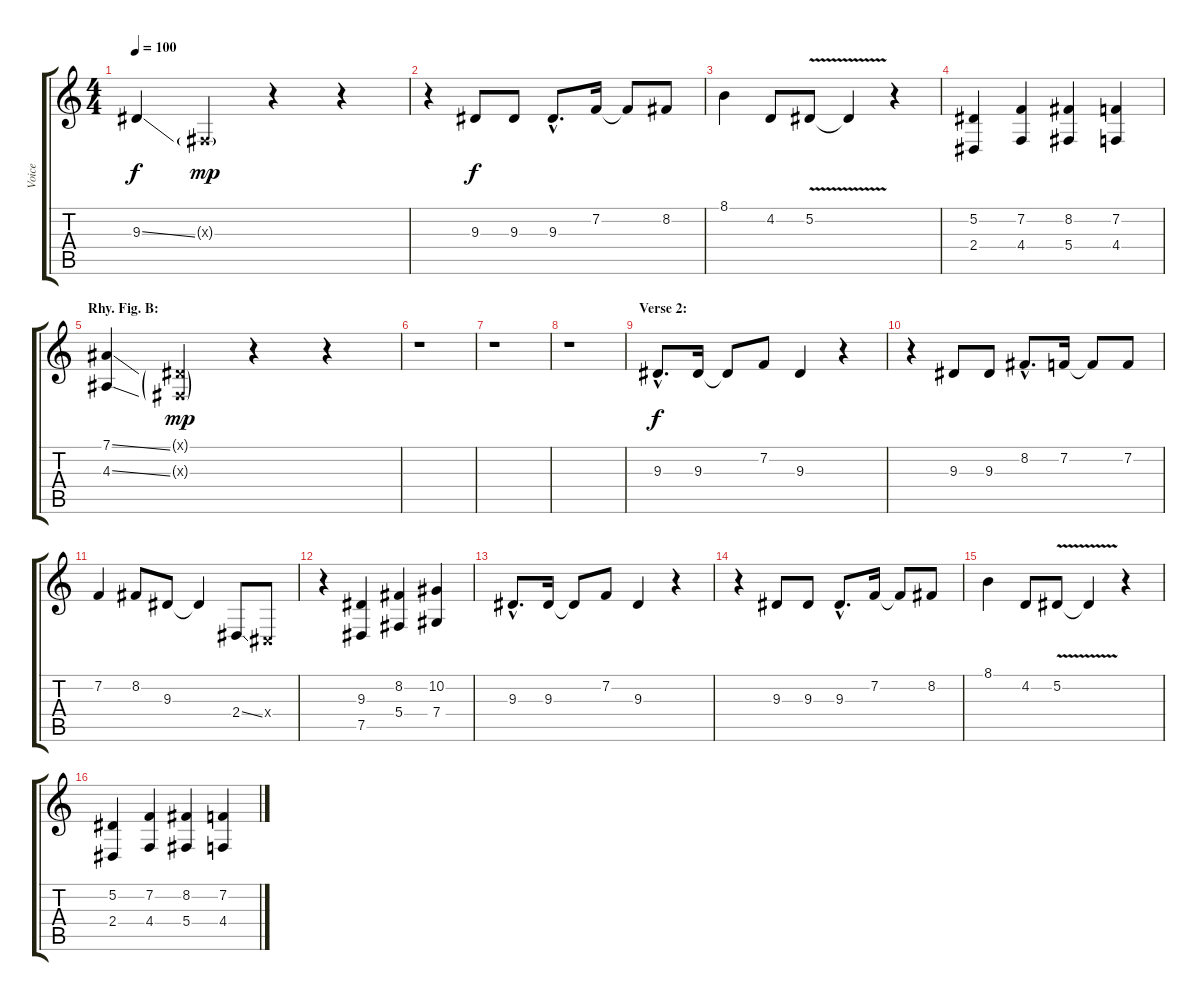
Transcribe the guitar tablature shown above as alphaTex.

\track ("Voice" "Voice") {instrument oboe}
\staff {score tabs}
\tuning (Eb4 Bb3 Gb3 Db3 Ab2 Eb2) {hide}
\ts (4 4)
\tempo 100
\clef g2
\ks c
9.3{ss}.4{dy f} 0.3{g x}.4{dy mp} r.4 r.4 |
r.4 9.3.8{dy f} 9.3.8 9.3{hac}.8{d} 7.2.16 7.2{t}.8 8.2.8 |
8.1.4 4.2.8 5.2{v}.8 5.2{t}.4 r.4 |
(5.2 2.4).4{volume 14 instrument choiraahs} (7.2 4.4).4 (8.2 5.4).4 (7.2 4.4).4 |
\section ("" "Rhy. Fig. B:")
(7.1{ss} 4.3{ss}).4 (0.1{g x} 0.3{g x}).4{dy mp} r.4 r.4 |
r.1 |
r.1 |
r.1 |
\section ("" "Verse 2:")
9.3{hac}.8{d dy f volume 14 instrument oboe} 9.3.16 9.3{t}.8 7.2.8 9.3.4 r.4 |
r.4 9.3.8 9.3.8 8.2{hac}.8{d} 7.2.16 7.2{t}.8 7.2.8 |
7.2.4 8.2.8 9.3.8 9.3{t}.4 2.4{ss}.8{volume 14 instrument choiraahs} 0.4{x}.8 |
r.4 (9.3 7.5).4 (8.2 5.4).4 (10.2 7.4).4 |
9.3{hac}.8{d volume 14 instrument oboe} 9.3.16 9.3{t}.8 7.2.8 9.3.4 r.4 |
r.4 9.3.8 9.3.8 9.3{hac}.8{d} 7.2.16 7.2{t}.8 8.2.8 |
8.1.4 4.2.8 5.2{v}.8 5.2{t}.4 r.4 |
(5.2 2.4).4{volume 14 instrument choiraahs} (7.2 4.4).4 (8.2 5.4).4 (7.2 4.4).4
